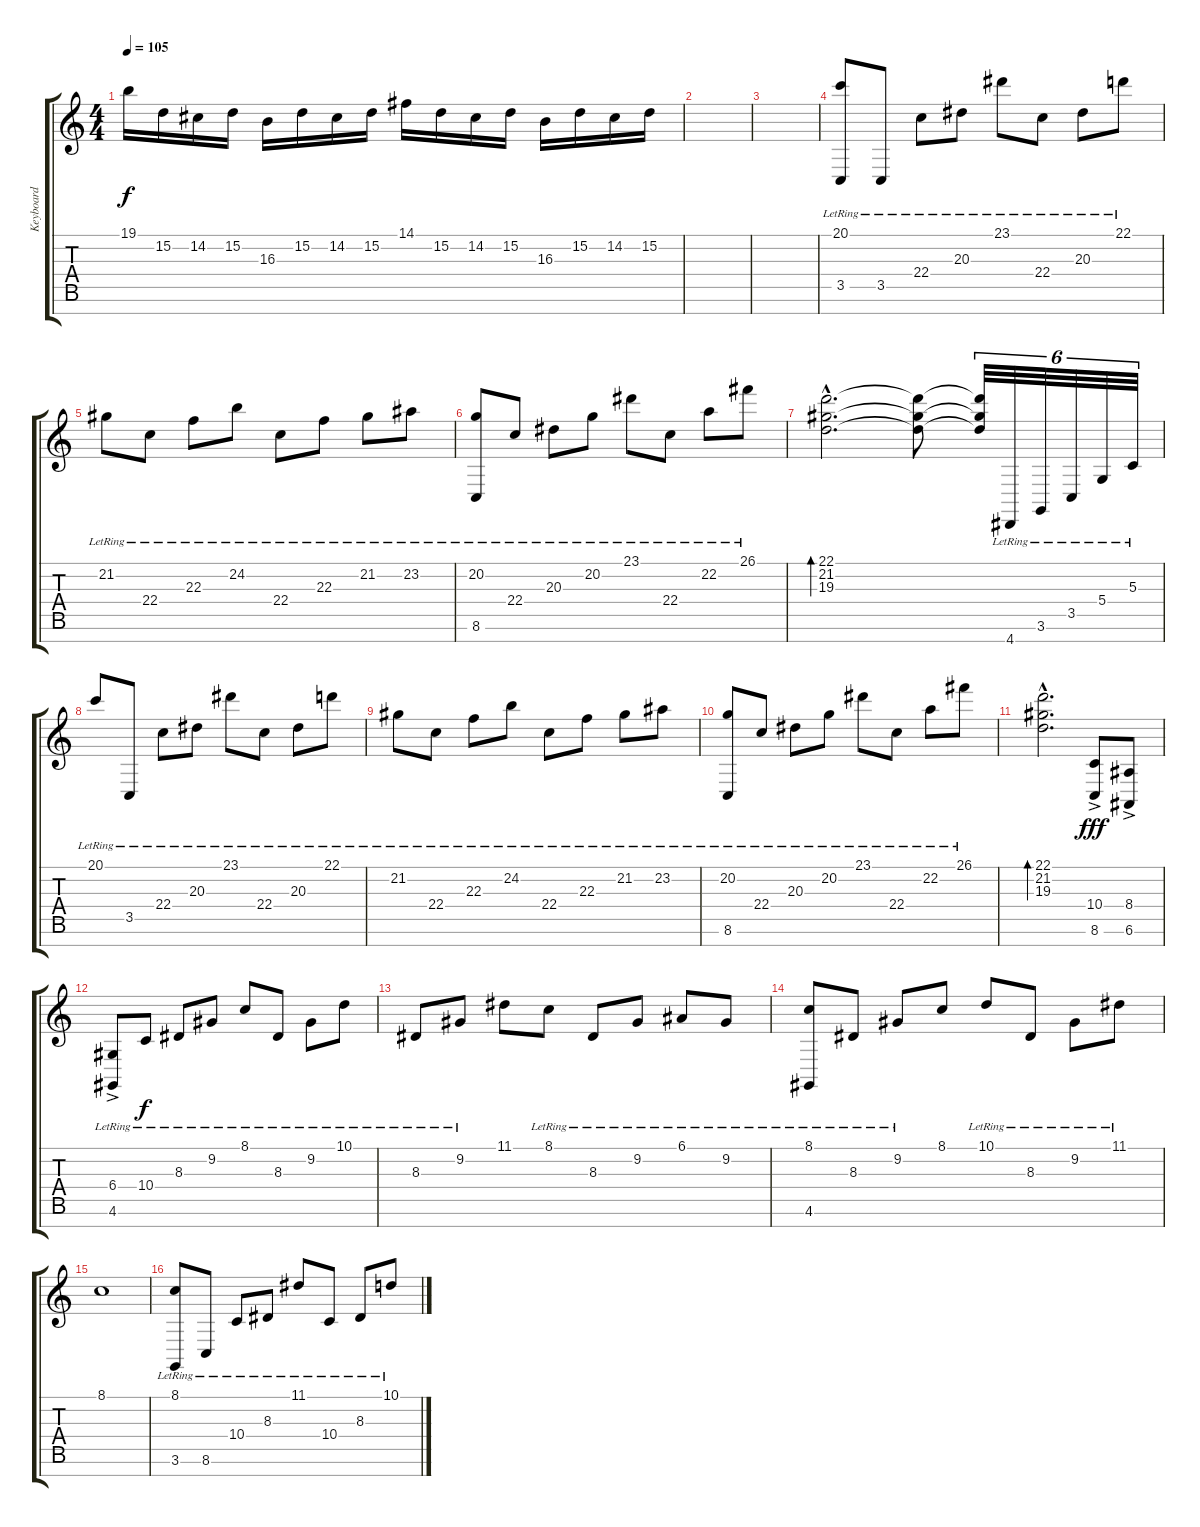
\track ("Keyboard" "Keyboard") {instrument acousticgrandpiano}
\staff {score tabs}
\tuning (E4 B3 G3 D3 A2 E2 B1) {hide}
\ts (4 4)
\tempo 105
\clef g2
\ks c
19.1.16{dy f} 15.2.16 14.2.16 15.2.16 16.3.16 15.2.16 14.2.16 15.2.16 14.1.16 15.2.16 14.2.16 15.2.16 16.3.16 15.2.16 14.2.16 15.2.16 |
|
|
(20.1{lr} 3.5).8 3.5{lr}.8 22.4{lr}.8 20.3{lr}.8 23.1{lr}.8 22.4{lr}.8 20.3{lr}.8 22.1{lr}.8 |
21.2{lr}.8 22.4{lr}.8 22.3{lr}.8 24.2{lr}.8 22.4{lr}.8 22.3{lr}.8 21.2{lr}.8 23.2{lr}.8 |
(20.2{lr} 8.6{lr}).8 22.4{lr}.8 20.3{lr}.8 20.2{lr}.8 23.1{lr}.8 22.4{lr}.8 22.2{lr}.8 26.1{lr}.8 |
(22.1{hac} 21.2{hac} 19.3{hac}).2{d bd 30} (22.1{t} 21.2{t} 19.3{t}).8 (22.1{t} 21.2{t} 19.3{t}).32{tu (6 4)} 4.7{lr}.32{tu (6 4)} 3.6{lr}.32{tu (6 4)} 3.5{lr}.32{tu (6 4)} 5.4{lr}.32{tu (6 4)} 5.3{lr}.32{tu (6 4)} |
20.1{lr}.8 3.5{lr}.8 22.4{lr}.8 20.3{lr}.8 23.1{lr}.8 22.4{lr}.8 20.3{lr}.8 22.1{lr}.8 |
21.2{lr}.8 22.4{lr}.8 22.3{lr}.8 24.2{lr}.8 22.4{lr}.8 22.3{lr}.8 21.2{lr}.8 23.2{lr}.8 |
(20.2{lr} 8.6{lr}).8 22.4{lr}.8 20.3{lr}.8 20.2{lr}.8 23.1{lr}.8 22.4{lr}.8 22.2{lr}.8 26.1{lr}.8 |
(22.1{hac} 21.2{hac} 19.3{hac}).2{d bd 30} (10.4{ac} 8.6).8{dy fff} (8.4{ac} 6.6).8 |
(6.4{ac lr} 4.6{ac lr}).8 10.4{lr}.8{dy f} 8.3{lr}.8 9.2{lr}.8 8.1{lr}.8 8.3{lr}.8 9.2{lr}.8 10.1{lr}.8 |
8.3{lr}.8 9.2{lr}.8 11.1.8 8.1{lr}.8 8.3{lr}.8 9.2{lr}.8 6.1{lr}.8 9.2{lr}.8 |
(8.1{lr} 4.6{lr}).8 8.3{lr}.8 9.2{lr}.8 8.1.8 10.1{lr}.8 8.3{lr}.8 9.2{lr}.8 11.1{lr}.8 |
8.1.1 |
(8.1{lr} 3.6).8 8.6{lr}.8 10.4{lr}.8 8.3{lr}.8 11.1{lr}.8 10.4{lr}.8 8.3{lr}.8 10.1{lr}.8
